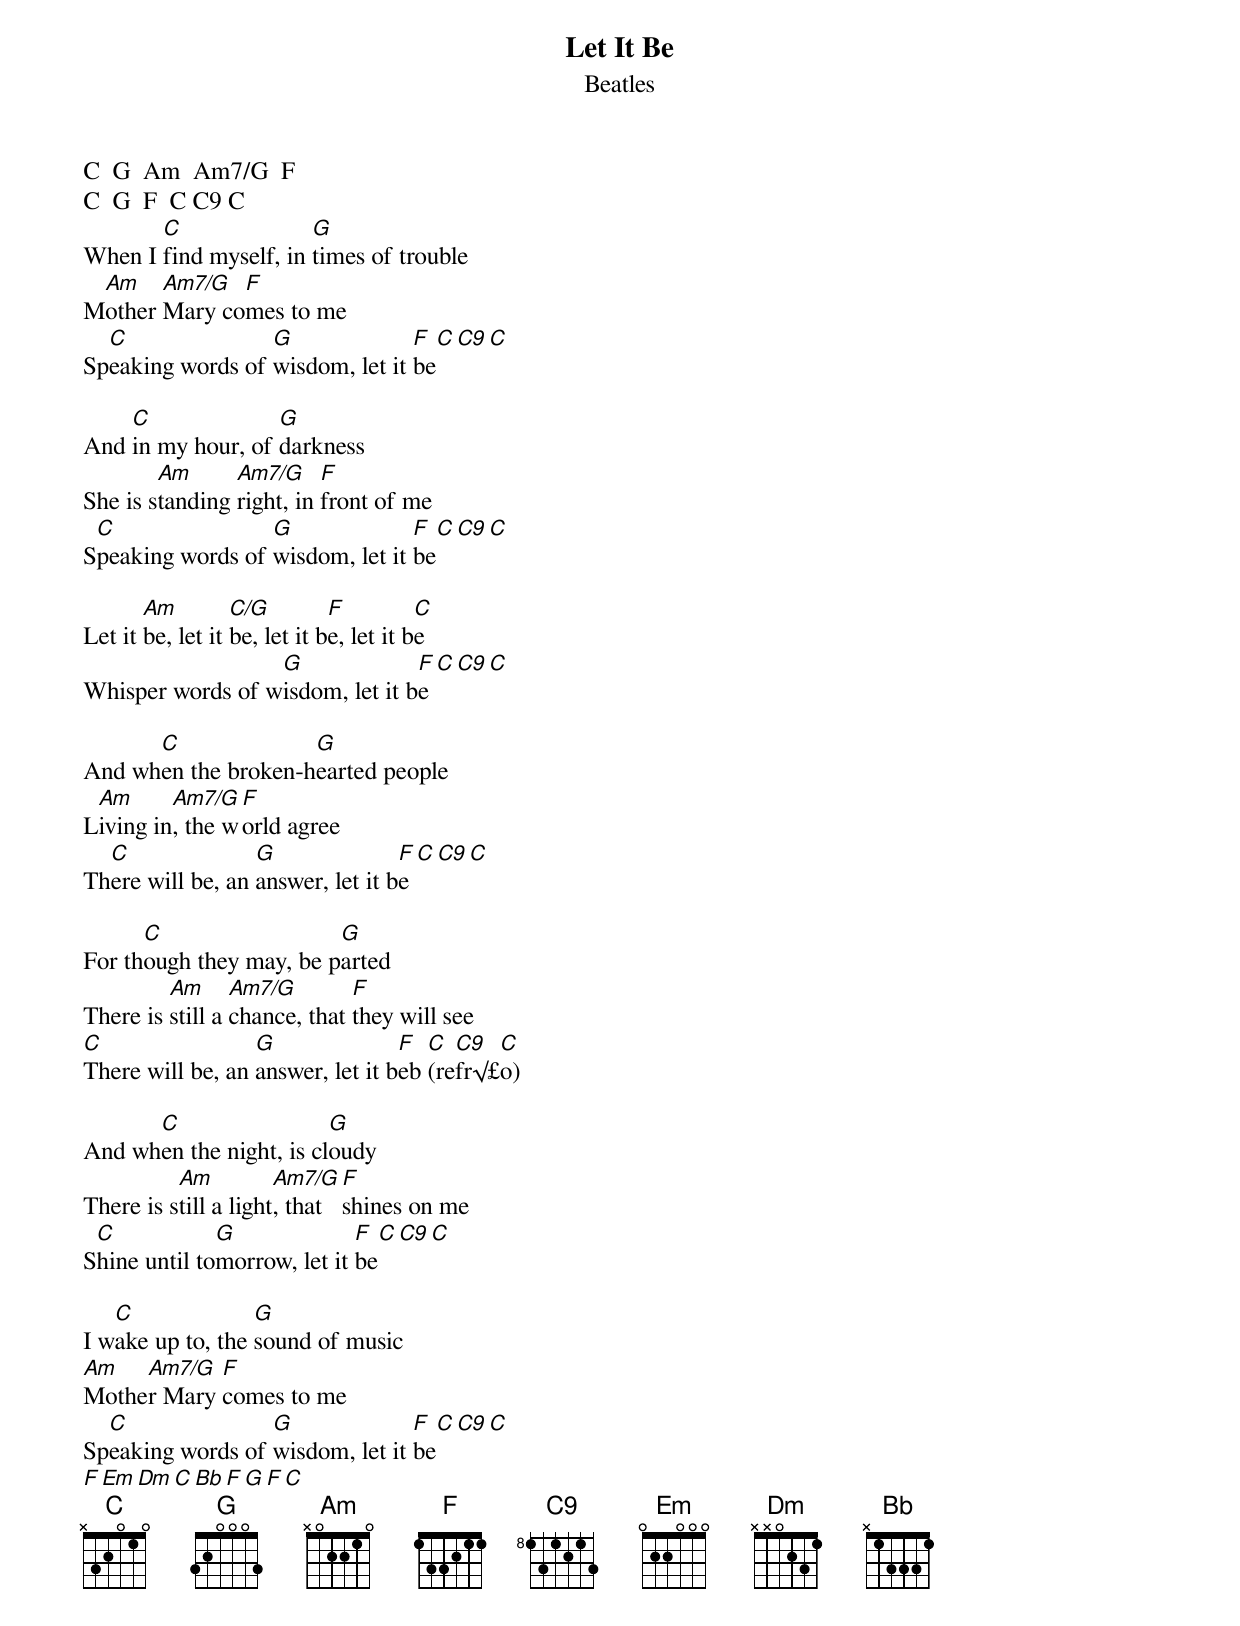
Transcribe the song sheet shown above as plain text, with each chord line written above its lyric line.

Let It Be
Beatles

C  G  Am  Am7/G  F
C  G  F  C C9 C
       C               G
When I find myself, in times of trouble
 Am    Am7/G  F
Mother Mary comes to me
  C               G              F  C  C9  C
Speaking words of wisdom, let it be

    C              G
And in my hour, of darkness
        Am      Am7/G     F
She is standing right, in front of me
 C                G              F  C  C9  C
Speaking words of wisdom, let it be

       Am         C/G         F          C
Let it be, let it be, let it be, let it be
                  G              F  C  C9  C
Whisper words of wisdom, let it be

      C              G
And when the broken-hearted people
 Am      Am7/G  F
Living in, the world agree
  C               G               F  C  C9  C
There will be, an answer, let it be

      C                  G
For though they may, be parted
         Am      Am7/G        F
There is still a chance, that they will see
C                 G               F  C  C9  C
There will be, an answer, let it beb (refr√£o)

      C                  G
And when the night, is cloudy
          Am          Am7/G  F
There is still a light, that shines on me
 C            G              F  C  C9  C
Shine until tomorrow, let it be

   C              G
I wake up to, the sound of music
Am   Am7/G  F
Mother Mary comes to me
  C               G              F  C  C9  C
Speaking words of wisdom, let it be
F Em Dm C Bb F G F C
